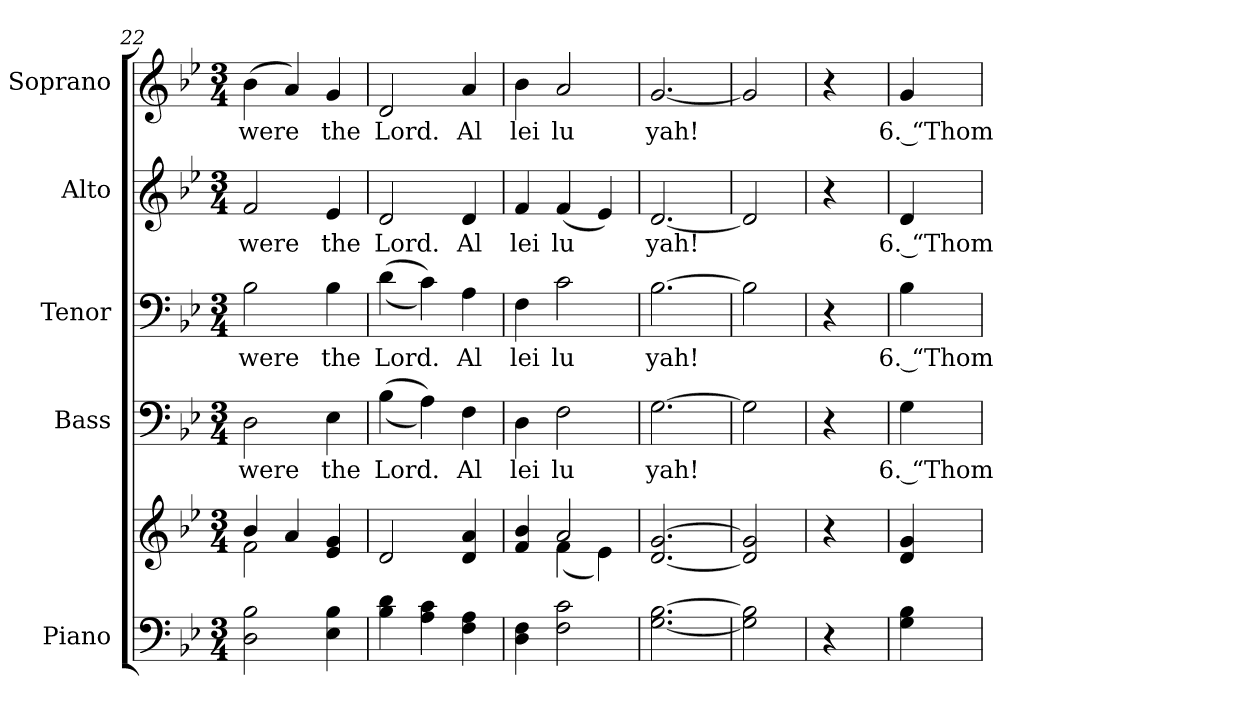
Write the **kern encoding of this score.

**kern	**kern	**kern	**text	**kern	**text	**kern	**text	**kern	**text
*part5	*part5	*part4	*part4	*part3	*part3	*part2	*part2	*part1	*part1
*staff6	*staff5	*staff4	*staff4	*staff3	*staff3	*staff2	*staff2	*staff1	*staff1
*I"Piano	*	*I"Bass	*	*I"Tenor	*	*I"Alto	*	*I"Soprano	*
*I'Pno.	*	*I'B.	*	*I'T.	*	*I'A.	*	*I'S.	*
!!LO:PB:g=z
*clefF4	*clefG2	*clefF4	*	*clefF4	*	*clefG2	*	*clefG2	*
*k[b-e-]	*k[b-e-]	*k[b-e-]	*	*k[b-e-]	*	*k[b-e-]	*	*k[b-e-]	*
*B-:	*B-:	*B-:	*	*B-:	*	*B-:	*	*B-:	*
*M3/4	*M3/4	*M3/4	*	*M3/4	*	*M3/4	*	*M3/4	*
=22	=22	=22	=22	=22	=22	=22	=22	=22	=22
*	*^	*	*	*	*	*	*	*	*
!	!	!	!	!LO:LY:b:color=#000000	!	!	!	!	!	!
!	!	!	!	!	!	!LO:LY:b:color=#000000	!	!	!	!
!	!	!	!	!	!	!	!	!LO:LY:b:color=#000000	!	!
!	!	!	!	!	!	!	!	!	!	!LO:LY:b:color=#000000
2Di\ 2B-i	4b-i/	2fi\	2Di\	were	2B-i\	were	2fi/	were	(4b-i\	were
.	4ai/	.	.	.	.	.	.	.	4ai/)	.
!	!	!	!	!LO:LY:b:color=#000000	!	!	!	!	!	!
!	!	!	!	!	!	!LO:LY:b:color=#000000	!	!	!	!
!	!	!	!	!	!	!	!	!LO:LY:b:color=#000000	!	!
!	!	!	!	!	!	!	!	!	!	!LO:LY:b:color=#000000
4E-i\ 4B-i	4e-i/ 4gi	4ryy	4E-i\	the	4B-i\	the	4e-i/	the	4gi/	the
*	*v	*v	*	*	*	*	*	*	*	*
=23	=23	=23	=23	=23	=23	=23	=23	=23	=23
*	*^	*	*	*	*	*	*	*	*
!	!	!	!	!LO:LY:b:color=#000000	!	!	!	!	!	!
*	*v	*v	*	*	*	*	*	*	*	*
*	*^	*	*	*	*	*	*	*	*
!	!	!	!	!	!	!LO:LY:b:color=#000000	!	!	!	!
*	*v	*v	*	*	*	*	*	*	*	*
*	*^	*	*	*	*	*	*	*	*
!	!	!	!	!	!	!	!	!LO:LY:b:color=#000000	!	!
*	*v	*v	*	*	*	*	*	*	*	*
*	*^	*	*	*	*	*	*	*	*
!	!	!	!	!	!	!	!	!	!	!LO:LY:b:color=#000000
*	*v	*v	*	*	*	*	*	*	*	*
4B-i\ 4di	2di/	((4B-i\	Lord.	((4di\	Lord.	2di/	Lord.	2di/	Lord.
4Ai\ 4ci	.	4Ai\))	.	4ci\))	.	.	.	.	.
!	!	!	!LO:LY:b:color=#000000	!	!	!	!	!	!
!	!	!	!	!	!LO:LY:b:color=#000000	!	!	!	!
!	!	!	!	!	!	!	!LO:LY:b:color=#000000	!	!
!	!	!	!	!	!	!	!	!	!LO:LY:b:color=#000000
4Fi\ 4Ai	4di/ 4ai	4Fi\	Al	4Ai\	Al	4di/	Al	4ai/	Al
!!LO:PB:g=z
=24	=24	=24	=24	=24	=24	=24	=24	=24	=24
*	*^	*	*	*	*	*	*	*	*
!	!	!	!	!LO:LY:b:color=#000000	!	!	!	!	!	!
!	!	!	!	!	!	!LO:LY:b:color=#000000	!	!	!	!
!	!	!	!	!	!	!	!	!LO:LY:b:color=#000000	!	!
!	!	!	!	!	!	!	!	!	!	!LO:LY:b:color=#000000
4Di\ 4Fi	4fi/ 4b-i	4ryy	4Di\	lei	4Fi\	lei	4fi/	lei	4b-i\	lei
!	!	!	!	!LO:LY:b:color=#000000	!	!	!	!	!	!
!	!	!	!	!	!	!LO:LY:b:color=#000000	!	!	!	!
!	!	!	!	!	!	!	!	!LO:LY:b:color=#000000	!	!
!	!	!	!	!	!	!	!	!	!	!LO:LY:b:color=#000000
2Fi\ 2ci	2ai/	(4fi\	2Fi\	lu	2ci\	lu	(4fi/	lu	2ai/	lu
.	.	4e-i\)	.	.	.	.	4e-i/)	.	.	.
*	*v	*v	*	*	*	*	*	*	*	*
=25	=25	=25	=25	=25	=25	=25	=25	=25	=25
*	*^	*	*	*	*	*	*	*	*
!	!	!	!	!LO:LY:b:color=#000000	!	!	!	!	!	!
*	*v	*v	*	*	*	*	*	*	*	*
*	*^	*	*	*	*	*	*	*	*
!	!	!	!	!	!	!LO:LY:b:color=#000000	!	!	!	!
*	*v	*v	*	*	*	*	*	*	*	*
*	*^	*	*	*	*	*	*	*	*
!	!	!	!	!	!	!	!	!LO:LY:b:color=#000000	!	!
*	*v	*v	*	*	*	*	*	*	*	*
*	*^	*	*	*	*	*	*	*	*
!	!	!	!	!	!	!	!	!	!	!LO:LY:b:color=#000000
*	*v	*v	*	*	*	*	*	*	*	*
[<2.Gi\ [>2.B-i	[<2.di/ [>2.gi	[>2.Gi\	yah!	[>2.B-i\	yah!	[<2.di/	yah!	[<2.gi/	yah!
=26	=26	=26	=26	=26	=26	=26	=26	=26	=26
2Gi\] 2B-i]	2di/] 2gi]	2Gi\]	.	2B-i\]	.	2di/]	.	2gi/]	.
!!LO:PB:g=z
=27	=27	=27	=27	=27	=27	=27	=27	=27	=27
4r	4r	4r	.	4r	.	4r	.	4r	.
=28	=28	=28	=28	=28	=28	=28	=28	=28	=28
!	!	!	!LO:LY:b:color=#000000	!	!	!	!	!	!
!	!	!	!	!	!LO:LY:b:color=#000000	!	!	!	!
!	!	!	!	!	!	!	!LO:LY:b:color=#000000	!	!
!	!	!	!	!	!	!	!	!	!LO:LY:b:color=#000000
4Gi\ 4B-i	4di/ 4gi	4Gi\	6. “Thom-	4B-i\	6. “Thom-	4di/	6. “Thom-	4gi/	6. “Thom-
=	=	=	=	=	=	=	=	=	=
*-	*-	*-	*-	*-	*-	*-	*-	*-	*-
